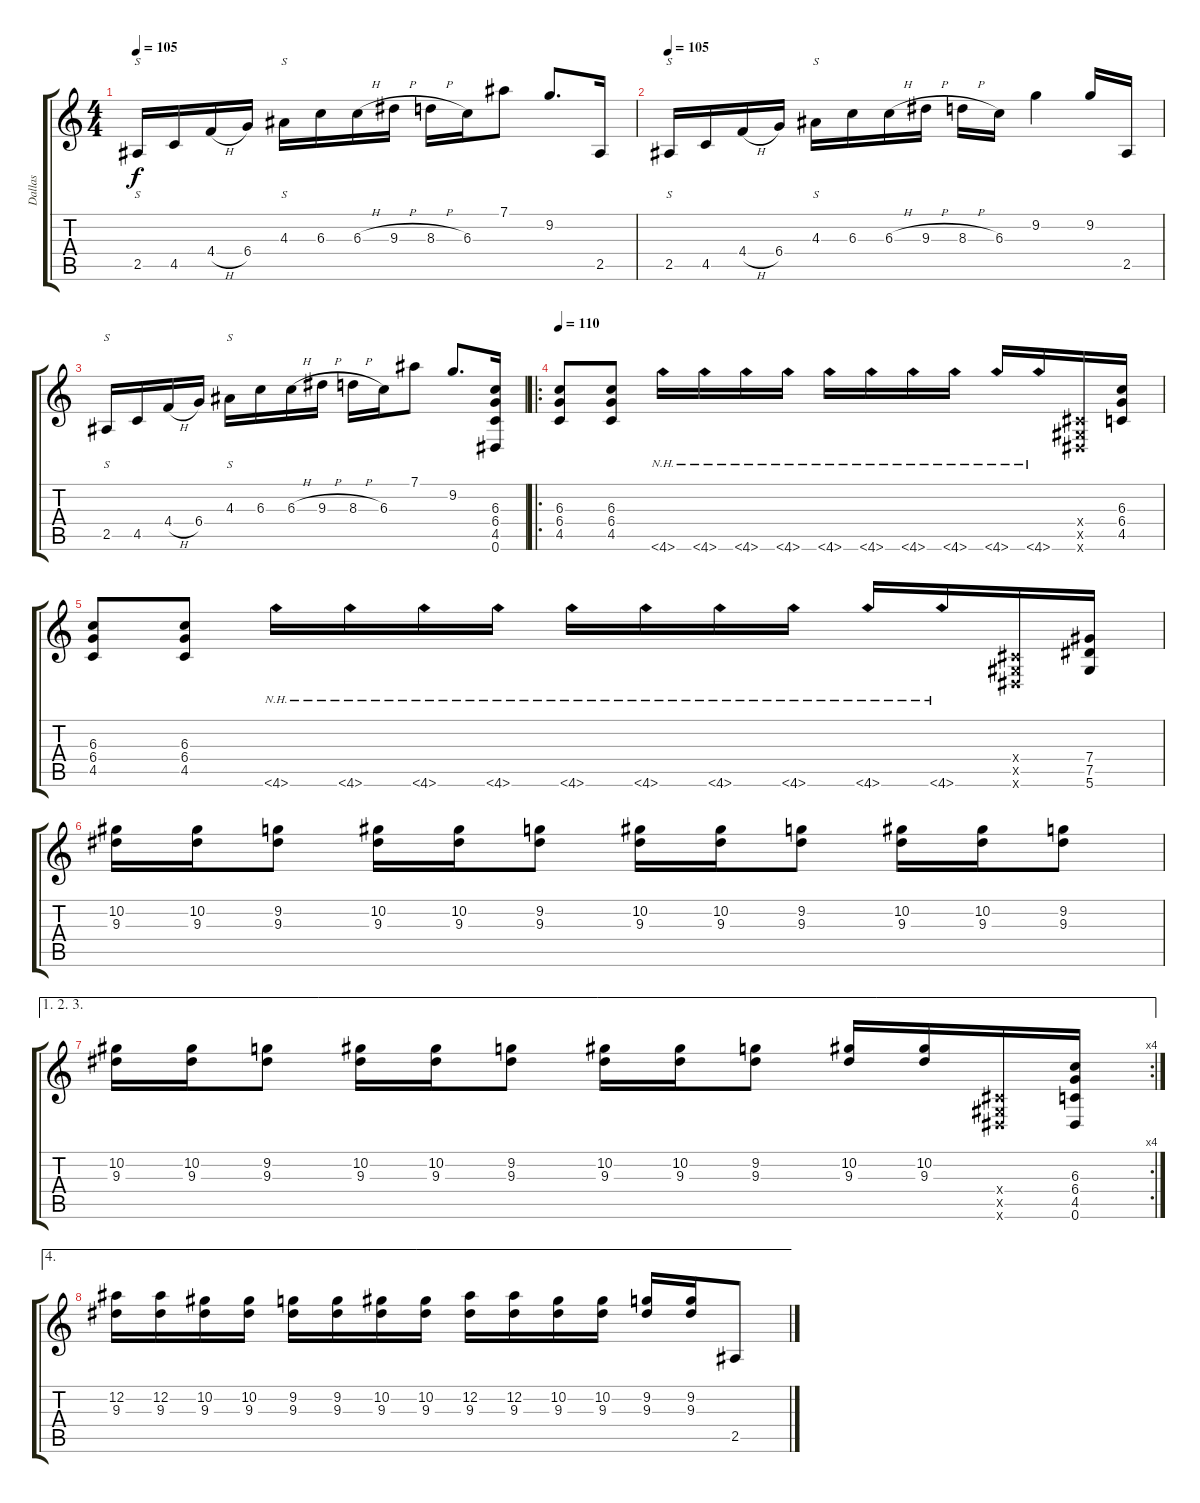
\track ("Dallas" "Dallas") {instrument overdrivenguitar}
\staff {score tabs}
\tuning (Eb4 Bb3 Gb3 Db3 Ab2 Eb2) {hide}
\ts (4 4)
\tempo 105
\clef g2
\ks c
2.5.16{s dy f} 4.5.16 4.4{h}.16 6.4.16 4.3.16{s} 6.3.16 6.3{h}.16 9.3{h}.16 8.3{h}.16 6.3.16 7.1.8 9.2.8{d} 2.5.16 |
\tempo 105
2.5.16{s} 4.5.16 4.4{h}.16 6.4.16 4.3.16{s} 6.3.16 6.3{h}.16 9.3{h}.16 8.3{h}.16 6.3.16 9.2.4 9.2.16 2.5.16 |
2.5.16{s} 4.5.16 4.4{h}.16 6.4.16 4.3.16{s} 6.3.16 6.3{h}.16 9.3{h}.16 8.3{h}.16 6.3.16 7.1.8 9.2.8{d} (6.3 6.4 4.5 0.6).16 |
\ro
\tempo 110
(6.3 6.4 4.5).8 (6.3 6.4 4.5).8 4.6{nh}.16 4.6{nh}.16 4.6{nh}.16 4.6{nh}.16 4.6{nh}.16 4.6{nh}.16 4.6{nh}.16 4.6{nh}.16 4.6{nh}.16 4.6{nh}.16 (0.4{x} 0.5{x} 0.6{x}).16 (6.3 6.4 4.5).16 |
(6.3 6.4 4.5).8 (6.3 6.4 4.5).8 4.6{nh}.16 4.6{nh}.16 4.6{nh}.16 4.6{nh}.16 4.6{nh}.16 4.6{nh}.16 4.6{nh}.16 4.6{nh}.16 4.6{nh}.16 4.6{nh}.16 (0.4{x} 0.5{x} 0.6{x}).16 (7.4 7.5 5.6).16 |
(10.2 9.3).16 (10.2 9.3).16 (9.2 9.3).8 (10.2 9.3).16 (10.2 9.3).16 (9.2 9.3).8 (10.2 9.3).16 (10.2 9.3).16 (9.2 9.3).8 (10.2 9.3).16 (10.2 9.3).16 (9.2 9.3).8 |
\ae (1 2 3)
\rc 4
(10.2 9.3).16 (10.2 9.3).16 (9.2 9.3).8 (10.2 9.3).16 (10.2 9.3).16 (9.2 9.3).8 (10.2 9.3).16 (10.2 9.3).16 (9.2 9.3).8 (10.2 9.3).16 (10.2 9.3).16 (0.4{x} 0.5{x} 0.6{x}).16 (6.3 6.4 4.5 0.6).16 |
\ae 4
(12.2 9.3).16 (12.2 9.3).16 (10.2 9.3).16 (10.2 9.3).16 (9.2 9.3).16 (9.2 9.3).16 (10.2 9.3).16 (10.2 9.3).16 (12.2 9.3).16 (12.2 9.3).16 (10.2 9.3).16 (10.2 9.3).16 (9.2 9.3).16 (9.2 9.3).16 2.5.8
